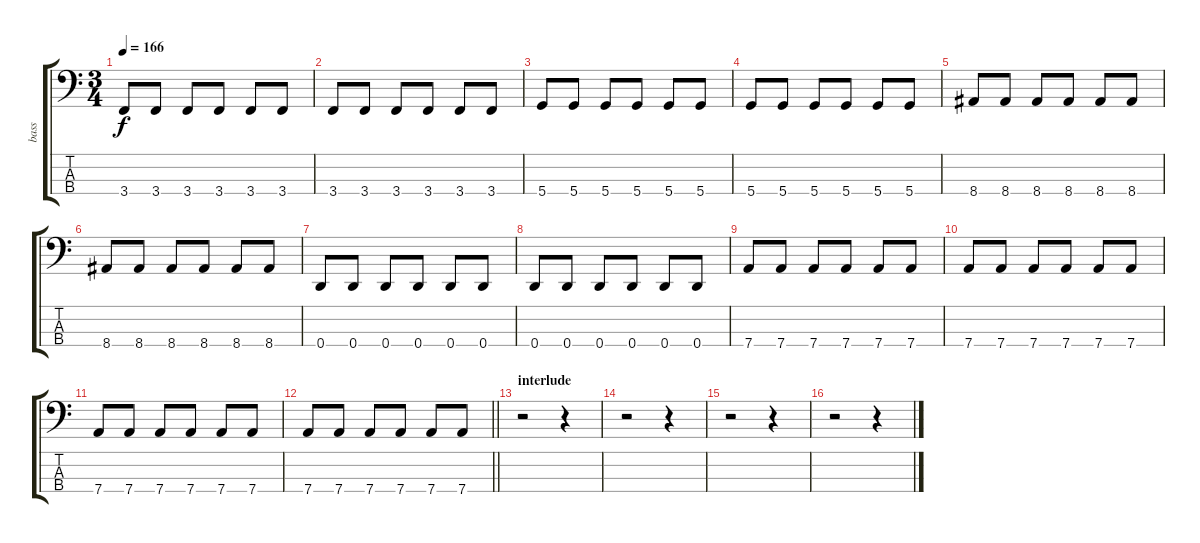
\track ("bass" "bass") {instrument electricbasspick}
\staff {score tabs}
\tuning (G2 D2 A1 D1) {hide}
\ts (3 4)
\tempo 166
\clef f4
\ks c
3.4.8{dy f} 3.4.8 3.4.8 3.4.8 3.4.8 3.4.8 |
3.4.8 3.4.8 3.4.8 3.4.8 3.4.8 3.4.8 |
5.4.8 5.4.8 5.4.8 5.4.8 5.4.8 5.4.8 |
5.4.8 5.4.8 5.4.8 5.4.8 5.4.8 5.4.8 |
8.4.8 8.4.8 8.4.8 8.4.8 8.4.8 8.4.8 |
8.4.8 8.4.8 8.4.8 8.4.8 8.4.8 8.4.8 |
0.4.8 0.4.8 0.4.8 0.4.8 0.4.8 0.4.8 |
0.4.8 0.4.8 0.4.8 0.4.8 0.4.8 0.4.8 |
7.4.8 7.4.8 7.4.8 7.4.8 7.4.8 7.4.8 |
7.4.8 7.4.8 7.4.8 7.4.8 7.4.8 7.4.8 |
7.4.8 7.4.8 7.4.8 7.4.8 7.4.8 7.4.8 |
\barLineRight lightlight
7.4.8 7.4.8 7.4.8 7.4.8 7.4.8 7.4.8 |
\section ("" "interlude")
r.2 r.4 |
r.2 r.4 |
r.2 r.4 |
r.2 r.4
